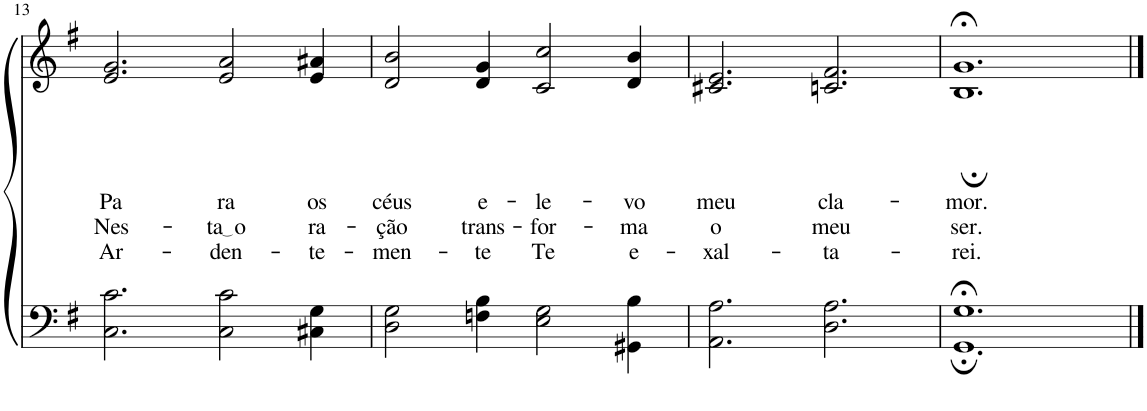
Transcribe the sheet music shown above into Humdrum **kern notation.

**kern	**kern	**text	**text	**text
*part2	*part1	*part1	*part1	*part1
*staff2	*staff1	*staff1	*staff1	*staff1
*I"Parte III e IV	*I"Parte I e II	*	*	*
!!LO:PB:g=z
*clefF4	*clefG2	*	*	*
*Trd1c2	*Trd1c2	*	*	*
*k[f#]	*k[f#]	*	*	*
*M6/4	*M6/4	*	*	*
=13	=13	=13	=13	=13
!	!	!LO:LY:b	!LO:LY:b	!LO:LY:b
2.C\ 2.c\	2.e/ 2.g/	Pa	Nes-	Ar-
!	!	!LO:LY:b	!LO:LY:b	!LO:LY:b
2C\ 2c\	2e/ 2a/	ra	ta o	-den-
!	!	!LO:LY:b	!LO:LY:b	!LO:LY:b
4C#X\ 4G\	4e/ 4a#X/	os	ra-	-te-
=14	=14	=14	=14	=14
!	!	!LO:LY:b	!LO:LY:b	!LO:LY:b
2D\ 2G\	2d/ 2b/	céus	-ção	-men-
!	!	!LO:LY:b	!LO:LY:b	!LO:LY:b
4Fn\ 4B\	4d/ 4g/	e-	trans-	-te
!	!	!LO:LY:b	!LO:LY:b	!LO:LY:b
2E\ 2G\	2c/ 2cc/	-le-	-for-	Te
!	!	!LO:LY:b	!LO:LY:b	!LO:LY:b
4GG#X\ 4B\	4d/ 4b/	-vo	-ma	e-
=15	=15	=15	=15	=15
!	!	!LO:LY:b	!LO:LY:b	!LO:LY:b
2.AA\ 2.A\	2.c#X/ 2.e/	meu	o	-xal-
!	!	!LO:LY:b	!LO:LY:b	!LO:LY:b
2.D\ 2.A\	2.cn/ 2.f#/	cla-	meu	-ta-
=16	=16	=16	=16	=16
*^	*	*	*	*
!	!	!	!LO:LY:b	!LO:LY:b	!LO:LY:b
*	*	*^	*	*	*
1.G;<	1.GG;	1.g;<	1.B;	-mor.	ser.	-rei.
*v	*v	*	*	*	*	*
*	*v	*v	*	*	*
==	==	==	==	==
*-	*-	*-	*-	*-
